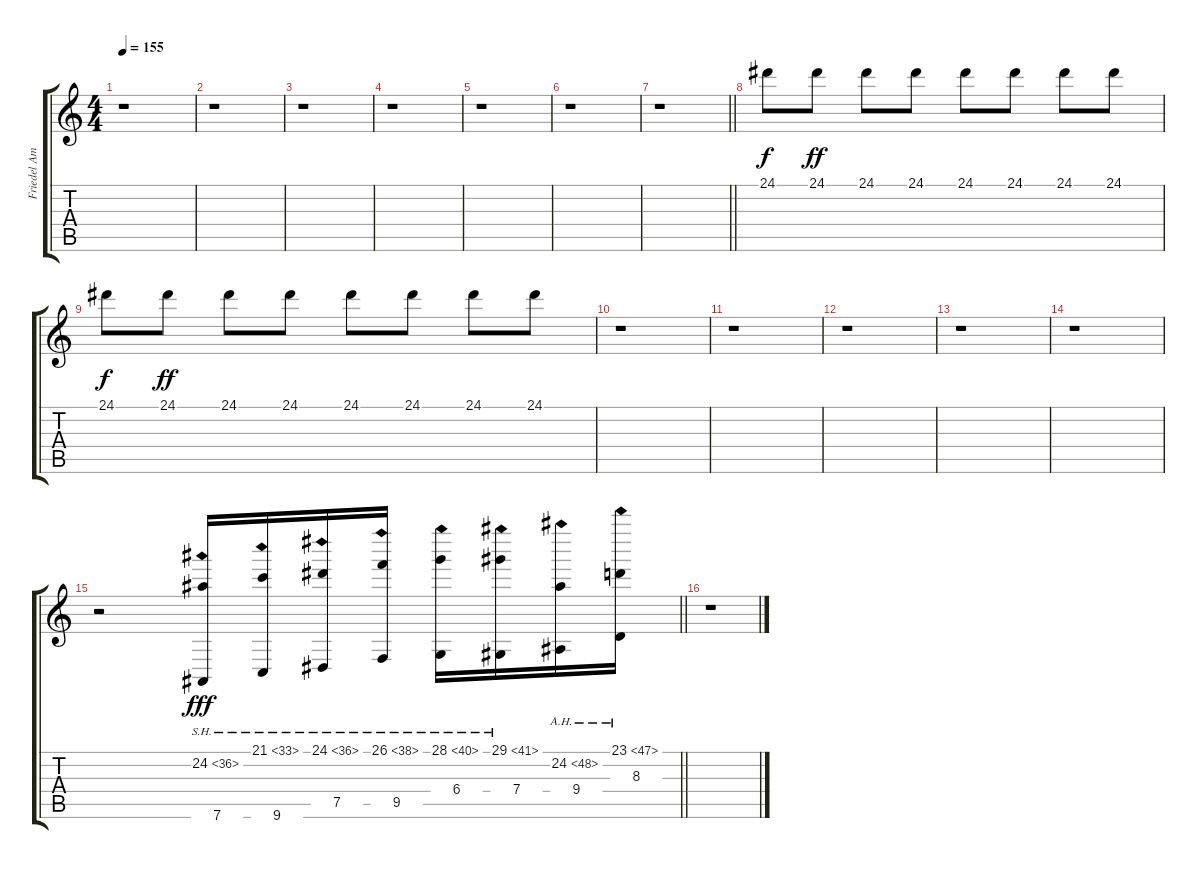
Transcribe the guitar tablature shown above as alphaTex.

\track ("Friedel Amon" "Friedel Am") {instrument stringensemble1}
\staff {score tabs}
\tuning (Eb4 Bb3 Gb3 Db3 Ab2 Eb2) {hide}
\ts (4 4)
\tempo 155
\clef g2
\ks c
r.1{dy ff} |
r.1 |
r.1 |
r.1 |
r.1 |
r.1 |
\barLineRight lightlight
r.1 |
\section ("" "")
24.1.8{dy f volume 8 instrument dulcimer} 24.1.8{dy ff} 24.1.8 24.1.8 24.1.8 24.1.8 24.1.8 24.1.8 |
24.1.8{dy f} 24.1.8{dy ff} 24.1.8 24.1.8 24.1.8 24.1.8 24.1.8 24.1.8 |
r.1 |
r.1 |
r.1 |
r.1 |
r.1 |
\barLineRight lightlight
r.2{instrument dulcimer} (24.2{sh 12} 7.6).16{dy fff} (21.1{sh 12} 9.6).16 (24.1{sh 12} 7.5).16 (26.1{sh 12} 9.5).16 (28.1{sh 12} 6.4).16 (29.1{sh 12} 7.4).16 (24.2{ah 24} 9.4).16 (23.1{ah 24} 8.3).16 |
\section ("" "")
r.1
